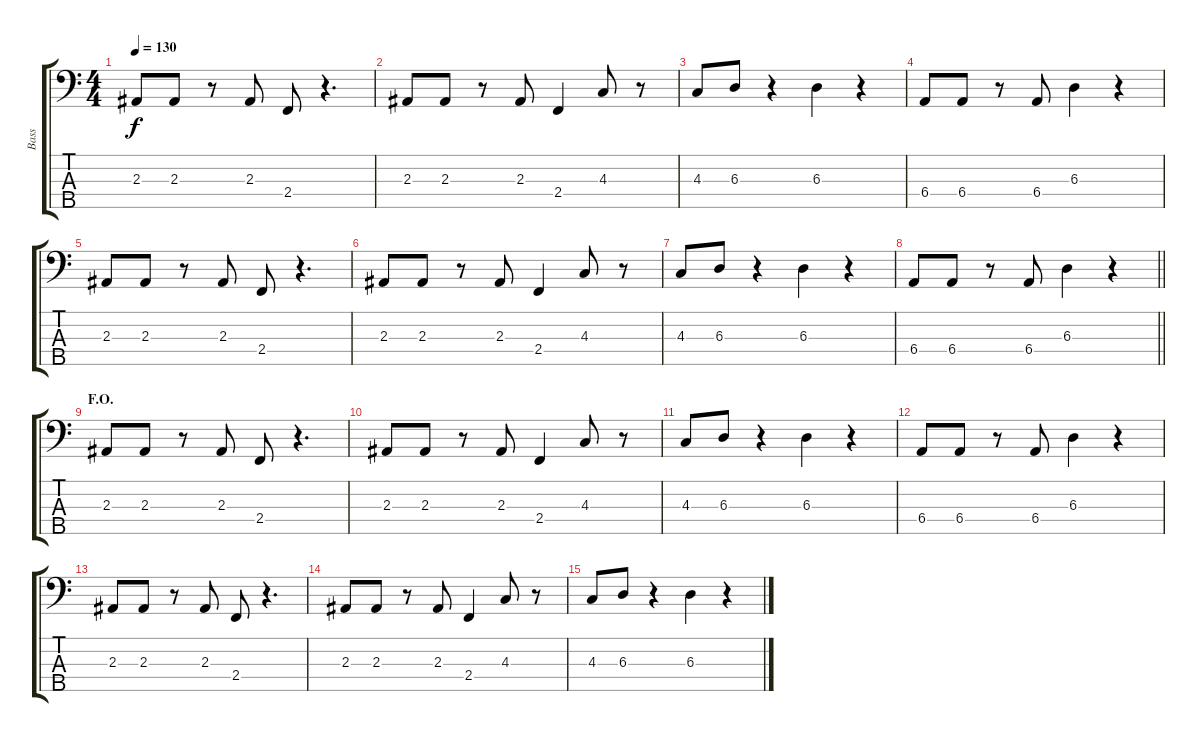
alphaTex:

\track ("Bass" "Bass") {instrument electricbassfinger}
\staff {score tabs}
\tuning (Gb2 Db2 Ab1 Eb1 Bb0) {hide}
\ts (4 4)
\tempo 130
\clef f4
\ks c
2.3.8{dy f} 2.3.8 r.8 2.3.8 2.4.8 r.4{d} |
2.3.8 2.3.8 r.8 2.3.8 2.4.4 4.3.8 r.8 |
4.3.8 6.3.8 r.4 6.3.4 r.4 |
6.4.8 6.4.8 r.8 6.4.8 6.3.4 r.4 |
2.3.8 2.3.8 r.8 2.3.8 2.4.8 r.4{d} |
2.3.8 2.3.8 r.8 2.3.8 2.4.4 4.3.8 r.8 |
4.3.8 6.3.8 r.4 6.3.4 r.4 |
\barLineRight lightlight
6.4.8 6.4.8 r.8 6.4.8 6.3.4 r.4 |
\section ("" "F.O.")
2.3.8{volume 4} 2.3.8 r.8 2.3.8 2.4.8 r.4{d} |
2.3.8 2.3.8 r.8 2.3.8 2.4.4 4.3.8 r.8 |
4.3.8 6.3.8 r.4 6.3.4 r.4 |
6.4.8 6.4.8 r.8 6.4.8 6.3.4 r.4 |
2.3.8 2.3.8 r.8 2.3.8 2.4.8 r.4{d} |
2.3.8 2.3.8 r.8 2.3.8 2.4.4 4.3.8 r.8 |
4.3.8 6.3.8 r.4 6.3.4 r.4
